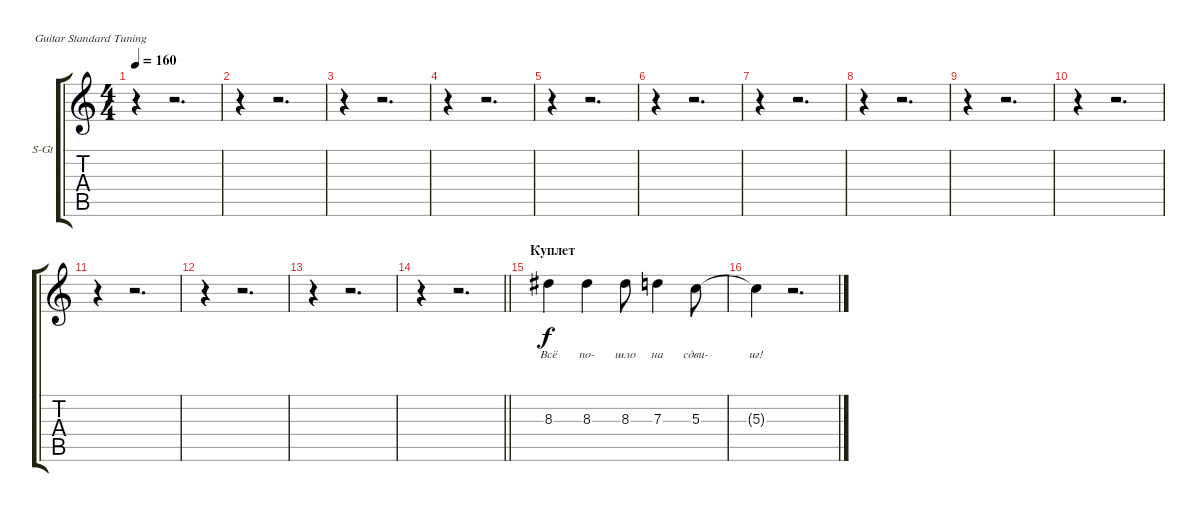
\bracketExtendMode groupsimilarinstruments
\firstSystemTrackNameOrientation horizontal
\otherSystemsTrackNameOrientation horizontal
\track ("Вместо слов" "S-Gt") {instrument acousticguitarsteel}
\staff {score tabs}
\tuning (E4 B3 G3 D3 A2 E2)
\ts (4 4)
\tempo 160
\clef g2
\ks c
r.4{dy f} r.2{d} |
r.4 r.2{d} |
r.4 r.2{d} |
r.4 r.2{d} |
r.4 r.2{d} |
r.4 r.2{d} |
r.4 r.2{d} |
r.4 r.2{d} |
r.4 r.2{d} |
r.4 r.2{d} |
r.4 r.2{d} |
r.4 r.2{d} |
r.4 r.2{d} |
\barLineRight lightlight
r.4 r.2{d} |
\section ("" "Куплет")
8.3.4{lyrics (0 "Всё") lyrics (1 "") lyrics (2 "") lyrics (3 "") lyrics (4 "")} 8.3.4{lyrics (0 "по-") lyrics (1 "") lyrics (2 "") lyrics (3 "") lyrics (4 "")} 8.3.8{lyrics (0 "шло") lyrics (1 "") lyrics (2 "") lyrics (3 "") lyrics (4 "")} 7.3.4{lyrics (0 "на") lyrics (1 "") lyrics (2 "") lyrics (3 "") lyrics (4 "")} 5.3.8{lyrics (0 "сдви-") lyrics (1 "") lyrics (2 "") lyrics (3 "") lyrics (4 "")} |
5.3{t}.4{lyrics (0 "иг!") lyrics (1 "") lyrics (2 "") lyrics (3 "") lyrics (4 "")} r.2{d}
